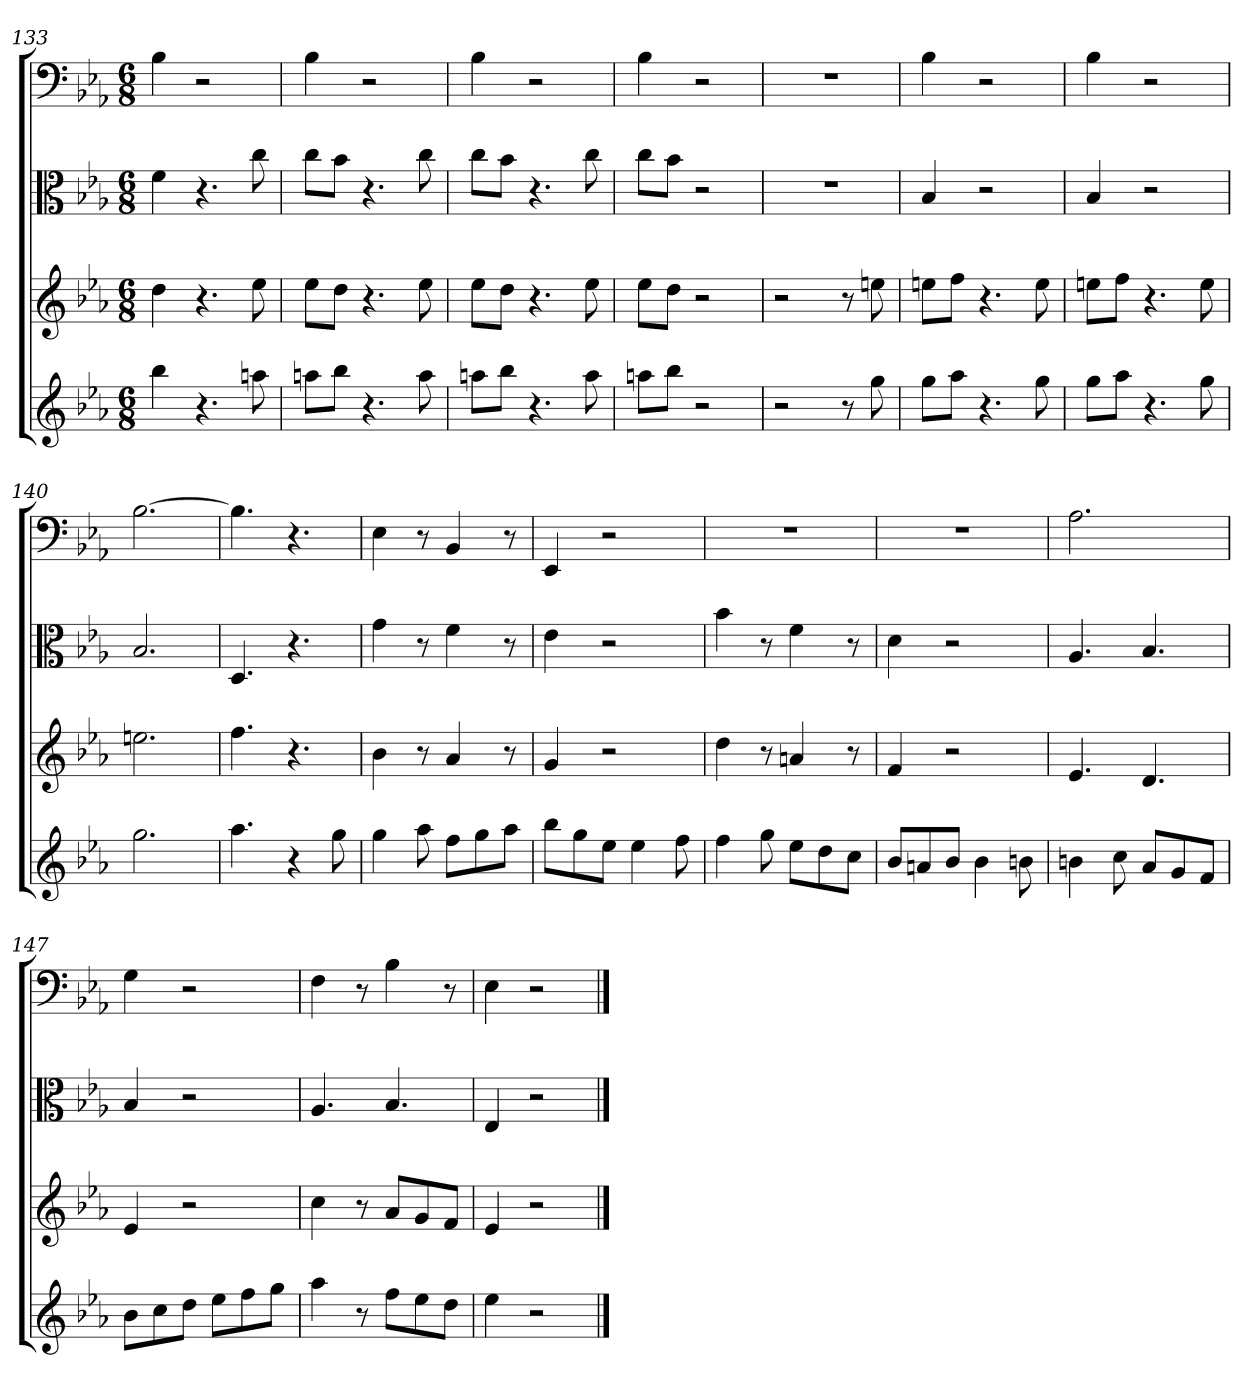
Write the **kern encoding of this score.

**kern	**kern	**kern	**kern
*part4	*part3	*part2	*part1
*staff4	*staff3	*staff2	*staff1
*	*	*clefC3	*clefF4
*k[b-e-a-]	*k[b-e-a-]	*k[b-e-a-]	*k[b-e-a-]
*E-:	*E-:	*E-:	*E-:
*M6/8	*M6/8	*M6/8	*M6/8
=133	=133	=133	=133
4bb-	4dd	4f	4B-
4.r	4.r	4.r	2r
8aan	8ee-	8cc	.
=134	=134	=134	=134
8aanL	8ee-L	8cc\L	4B-
8bb-J	8ddJ	8b-\J	.
4.r	4.r	4.r	2r
8aa	8ee-	8cc	.
=135	=135	=135	=135
8aanL	8ee-L	8cc\L	4B-
8bb-J	8ddJ	8b-\J	.
4.r	4.r	4.r	2r
8aa	8ee-	8cc	.
=136	=136	=136	=136
8aanL	8ee-L	8cc\L	4B-
8bb-J	8ddJ	8b-\J	.
2r	2r	2r	2r
=137	=137	=137	=137
2r	2r	2.r	2.r
8r	8r	.	.
8gg	8een	.	.
=138	=138	=138	=138
8ggL	8eenL	4B-	4B-
8aa-J	8ffJ	.	.
4.r	4.r	2r	2r
8gg	8ee	.	.
=139	=139	=139	=139
8ggL	8eenL	4B-	4B-
8aa-J	8ffJ	.	.
4.r	4.r	2r	2r
8gg	8ee	.	.
=140	=140	=140	=140
2.gg	2.een	2.B-	[2.B-
=141	=141	=141	=141
4.aa-	4.ff	4.D	4.B-]
4r	4.r	4.r	4.r
8gg	.	.	.
=142	=142	=142	=142
4gg	4b-	4g	4E-
8aa-	8r	8r	8r
8ffL	4a-	4f	4BB-
8gg	.	.	.
8aa-J	8r	8r	8r
=143	=143	=143	=143
8bb-L	4g	4e-	4EE-
8gg	.	.	.
8ee-J	2r	2r	2r
4ee-	.	.	.
8ff	.	.	.
=144	=144	=144	=144
4ff	4dd	4b-	2.r
8gg	8r	8r	.
8ee-L	4an	4f	.
8dd	.	.	.
8ccJ	8r	8r	.
=145	=145	=145	=145
8b-L	4f	4d	2.r
8an	.	.	.
8b-J	2r	2r	.
4b-	.	.	.
8bn	.	.	.
=146	=146	=146	=146
4bn	4.e-	4.A-	2.A-
8cc	.	.	.
8a-L	4.d	4.B-	.
8g	.	.	.
8fJ	.	.	.
=147	=147	=147	=147
8b-L	4e-	4B-	4G
8cc	.	.	.
8ddJ	2r	2r	2r
8ee-L	.	.	.
8ff	.	.	.
8ggJ	.	.	.
=148	=148	=148	=148
4aa-	4cc	4.A-	4F
8r	8r	.	8r
8ffL	8a-L	4.B-	4B-
8ee-	8g	.	.
8ddJ	8fJ	.	8r
=149	=149	=149	=149
4ee-	4e-	4E-	4E-
2r	2r	2r	2r
==	==	==	==
*-	*-	*-	*-
